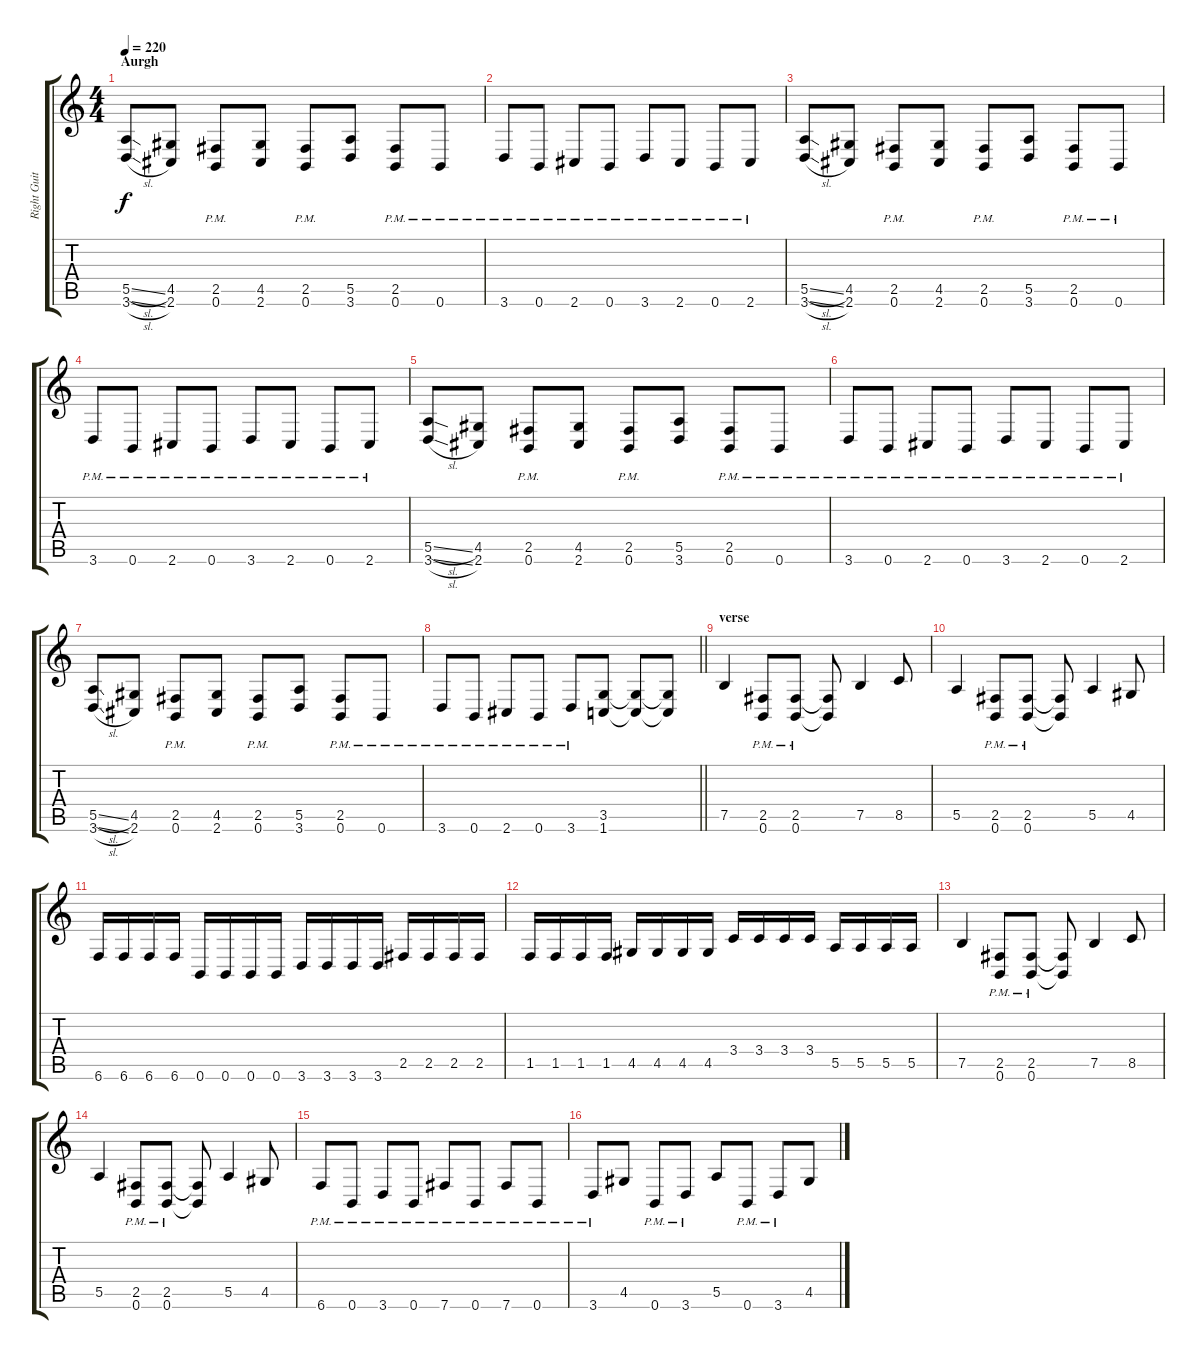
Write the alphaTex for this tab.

\track ("Right Guitar" "Right Guit") {instrument overdrivenguitar}
\staff {score tabs}
\tuning (B3 Gb3 D3 A2 E2 B1) {hide}
\ts (4 4)
\section ("" "Aurgh")
\tempo 220
\clef g2
\ks c
(5.5{sl} 3.6{sl}).8{dy f} (4.5 2.6).8 (2.5{pm} 0.6{pm}).8 (4.5 2.6).8 (2.5{pm} 0.6{pm}).8 (5.5 3.6).8 (2.5{pm} 0.6{pm}).8 0.6{pm}.8 |
3.6{pm}.8 0.6{pm}.8 2.6{pm}.8 0.6{pm}.8 3.6{pm}.8 2.6{pm}.8 0.6{pm}.8 2.6{pm}.8 |
(5.5{sl} 3.6{sl}).8 (4.5 2.6).8 (2.5{pm} 0.6{pm}).8 (4.5 2.6).8 (2.5{pm} 0.6{pm}).8 (5.5 3.6).8 (2.5{pm} 0.6{pm}).8 0.6{pm}.8 |
3.6{pm}.8 0.6{pm}.8 2.6{pm}.8 0.6{pm}.8 3.6{pm}.8 2.6{pm}.8 0.6{pm}.8 2.6{pm}.8 |
(5.5{sl} 3.6{sl}).8 (4.5 2.6).8 (2.5{pm} 0.6{pm}).8 (4.5 2.6).8 (2.5{pm} 0.6{pm}).8 (5.5 3.6).8 (2.5{pm} 0.6{pm}).8 0.6{pm}.8 |
3.6{pm}.8 0.6{pm}.8 2.6{pm}.8 0.6{pm}.8 3.6{pm}.8 2.6{pm}.8 0.6{pm}.8 2.6{pm}.8 |
(5.5{sl} 3.6{sl}).8 (4.5 2.6).8 (2.5{pm} 0.6{pm}).8 (4.5 2.6).8 (2.5{pm} 0.6{pm}).8 (5.5 3.6).8 (2.5{pm} 0.6{pm}).8 0.6{pm}.8 |
\barLineRight lightlight
3.6{pm}.8 0.6{pm}.8 2.6{pm}.8 0.6{pm}.8 3.6{pm}.8 (3.5 1.6).8 (3.5{t} 1.6{t}).8 (3.5{t} 1.6{t}).8 |
\section ("" "verse")
7.5.4 (2.5{pm} 0.6{pm}).8 (2.5{pm} 0.6{pm}).8 (2.5{t} 0.6{t}).8 7.5.4 8.5.8 |
5.5.4 (2.5{pm} 0.6{pm}).8 (2.5{pm} 0.6{pm}).8 (2.5{t} 0.6{t}).8 5.5.4 4.5.8 |
6.6.16 6.6.16 6.6.16 6.6.16 0.6.16 0.6.16 0.6.16 0.6.16 3.6.16 3.6.16 3.6.16 3.6.16 2.5.16 2.5.16 2.5.16 2.5.16 |
1.5.16 1.5.16 1.5.16 1.5.16 4.5.16 4.5.16 4.5.16 4.5.16 3.4.16 3.4.16 3.4.16 3.4.16 5.5.16 5.5.16 5.5.16 5.5.16 |
7.5.4 (2.5{pm} 0.6{pm}).8 (2.5{pm} 0.6{pm}).8 (2.5{t} 0.6{t}).8 7.5.4 8.5.8 |
5.5.4 (2.5{pm} 0.6{pm}).8 (2.5{pm} 0.6{pm}).8 (2.5{t} 0.6{t}).8 5.5.4 4.5.8 |
6.6{pm}.8 0.6{pm}.8 3.6{pm}.8 0.6{pm}.8 7.6{pm}.8 0.6{pm}.8 7.6{pm}.8 0.6{pm}.8 |
3.6{pm}.8 4.5.8 0.6{pm}.8 3.6{pm}.8 5.5.8 0.6{pm}.8 3.6{pm}.8 4.5.8
